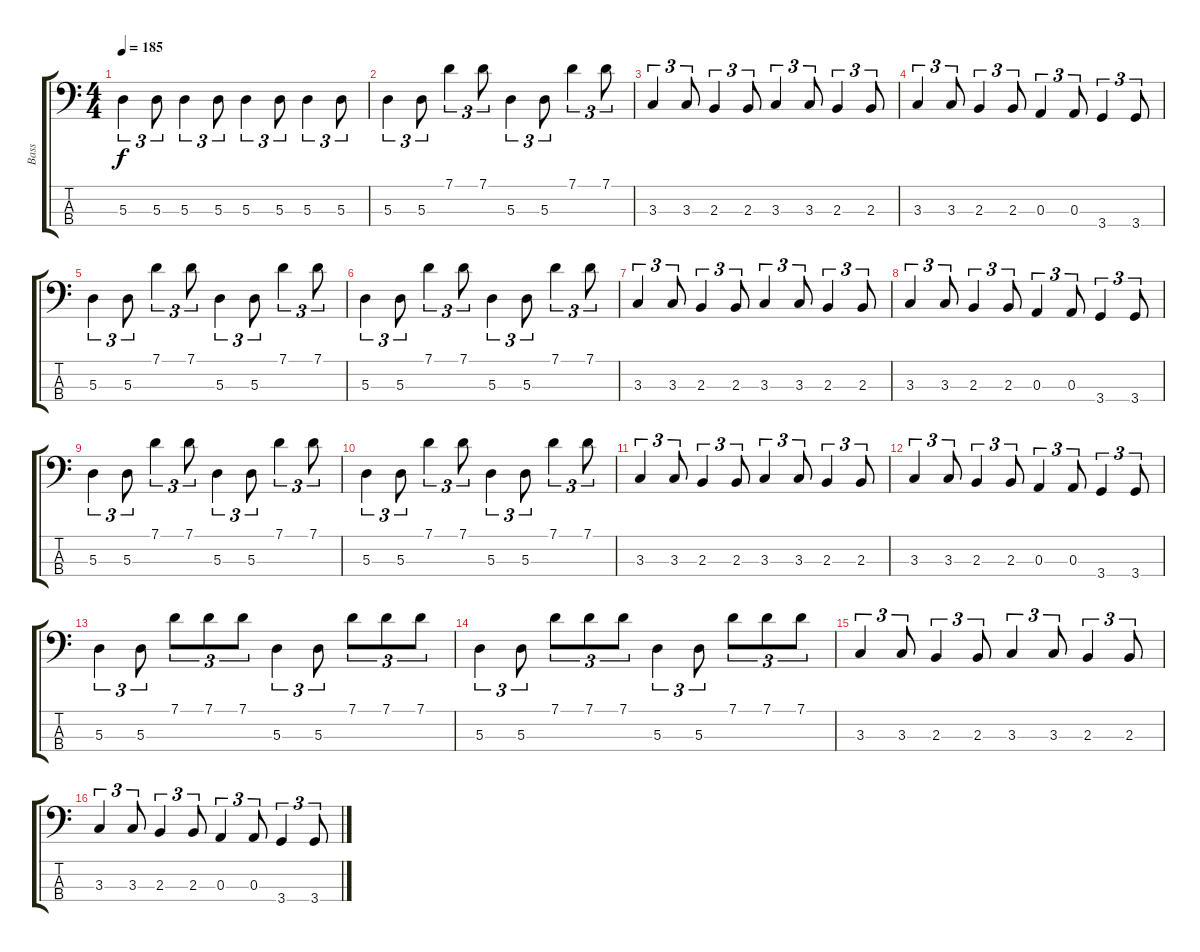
\track ("Bass" "Bass") {instrument electricbassfinger}
\staff {score tabs}
\tuning (G2 D2 A1 E1) {hide}
\ts (4 4)
\tempo 185
\clef f4
\ks c
5.3.4{tu (3 2) dy f} 5.3.8{tu (3 2)} 5.3.4{tu (3 2)} 5.3.8{tu (3 2)} 5.3.4{tu (3 2)} 5.3.8{tu (3 2)} 5.3.4{tu (3 2)} 5.3.8{tu (3 2)} |
5.3.4{tu (3 2)} 5.3.8{tu (3 2)} 7.1.4{tu (3 2)} 7.1.8{tu (3 2)} 5.3.4{tu (3 2)} 5.3.8{tu (3 2)} 7.1.4{tu (3 2)} 7.1.8{tu (3 2)} |
3.3.4{tu (3 2)} 3.3.8{tu (3 2)} 2.3.4{tu (3 2)} 2.3.8{tu (3 2)} 3.3.4{tu (3 2)} 3.3.8{tu (3 2)} 2.3.4{tu (3 2)} 2.3.8{tu (3 2)} |
3.3.4{tu (3 2)} 3.3.8{tu (3 2)} 2.3.4{tu (3 2)} 2.3.8{tu (3 2)} 0.3.4{tu (3 2)} 0.3.8{tu (3 2)} 3.4.4{tu (3 2)} 3.4.8{tu (3 2)} |
5.3.4{tu (3 2)} 5.3.8{tu (3 2)} 7.1.4{tu (3 2)} 7.1.8{tu (3 2)} 5.3.4{tu (3 2)} 5.3.8{tu (3 2)} 7.1.4{tu (3 2)} 7.1.8{tu (3 2)} |
5.3.4{tu (3 2)} 5.3.8{tu (3 2)} 7.1.4{tu (3 2)} 7.1.8{tu (3 2)} 5.3.4{tu (3 2)} 5.3.8{tu (3 2)} 7.1.4{tu (3 2)} 7.1.8{tu (3 2)} |
3.3.4{tu (3 2)} 3.3.8{tu (3 2)} 2.3.4{tu (3 2)} 2.3.8{tu (3 2)} 3.3.4{tu (3 2)} 3.3.8{tu (3 2)} 2.3.4{tu (3 2)} 2.3.8{tu (3 2)} |
3.3.4{tu (3 2)} 3.3.8{tu (3 2)} 2.3.4{tu (3 2)} 2.3.8{tu (3 2)} 0.3.4{tu (3 2)} 0.3.8{tu (3 2)} 3.4.4{tu (3 2)} 3.4.8{tu (3 2)} |
5.3.4{tu (3 2)} 5.3.8{tu (3 2)} 7.1.4{tu (3 2)} 7.1.8{tu (3 2)} 5.3.4{tu (3 2)} 5.3.8{tu (3 2)} 7.1.4{tu (3 2)} 7.1.8{tu (3 2)} |
5.3.4{tu (3 2)} 5.3.8{tu (3 2)} 7.1.4{tu (3 2)} 7.1.8{tu (3 2)} 5.3.4{tu (3 2)} 5.3.8{tu (3 2)} 7.1.4{tu (3 2)} 7.1.8{tu (3 2)} |
3.3.4{tu (3 2)} 3.3.8{tu (3 2)} 2.3.4{tu (3 2)} 2.3.8{tu (3 2)} 3.3.4{tu (3 2)} 3.3.8{tu (3 2)} 2.3.4{tu (3 2)} 2.3.8{tu (3 2)} |
3.3.4{tu (3 2)} 3.3.8{tu (3 2)} 2.3.4{tu (3 2)} 2.3.8{tu (3 2)} 0.3.4{tu (3 2)} 0.3.8{tu (3 2)} 3.4.4{tu (3 2)} 3.4.8{tu (3 2)} |
5.3.4{tu (3 2)} 5.3.8{tu (3 2)} 7.1.8{tu (3 2)} 7.1.8{tu (3 2)} 7.1.8{tu (3 2)} 5.3.4{tu (3 2)} 5.3.8{tu (3 2)} 7.1.8{tu (3 2)} 7.1.8{tu (3 2)} 7.1.8{tu (3 2)} |
5.3.4{tu (3 2)} 5.3.8{tu (3 2)} 7.1.8{tu (3 2)} 7.1.8{tu (3 2)} 7.1.8{tu (3 2)} 5.3.4{tu (3 2)} 5.3.8{tu (3 2)} 7.1.8{tu (3 2)} 7.1.8{tu (3 2)} 7.1.8{tu (3 2)} |
3.3.4{tu (3 2)} 3.3.8{tu (3 2)} 2.3.4{tu (3 2)} 2.3.8{tu (3 2)} 3.3.4{tu (3 2)} 3.3.8{tu (3 2)} 2.3.4{tu (3 2)} 2.3.8{tu (3 2)} |
3.3.4{tu (3 2)} 3.3.8{tu (3 2)} 2.3.4{tu (3 2)} 2.3.8{tu (3 2)} 0.3.4{tu (3 2)} 0.3.8{tu (3 2)} 3.4.4{tu (3 2)} 3.4.8{tu (3 2)}
